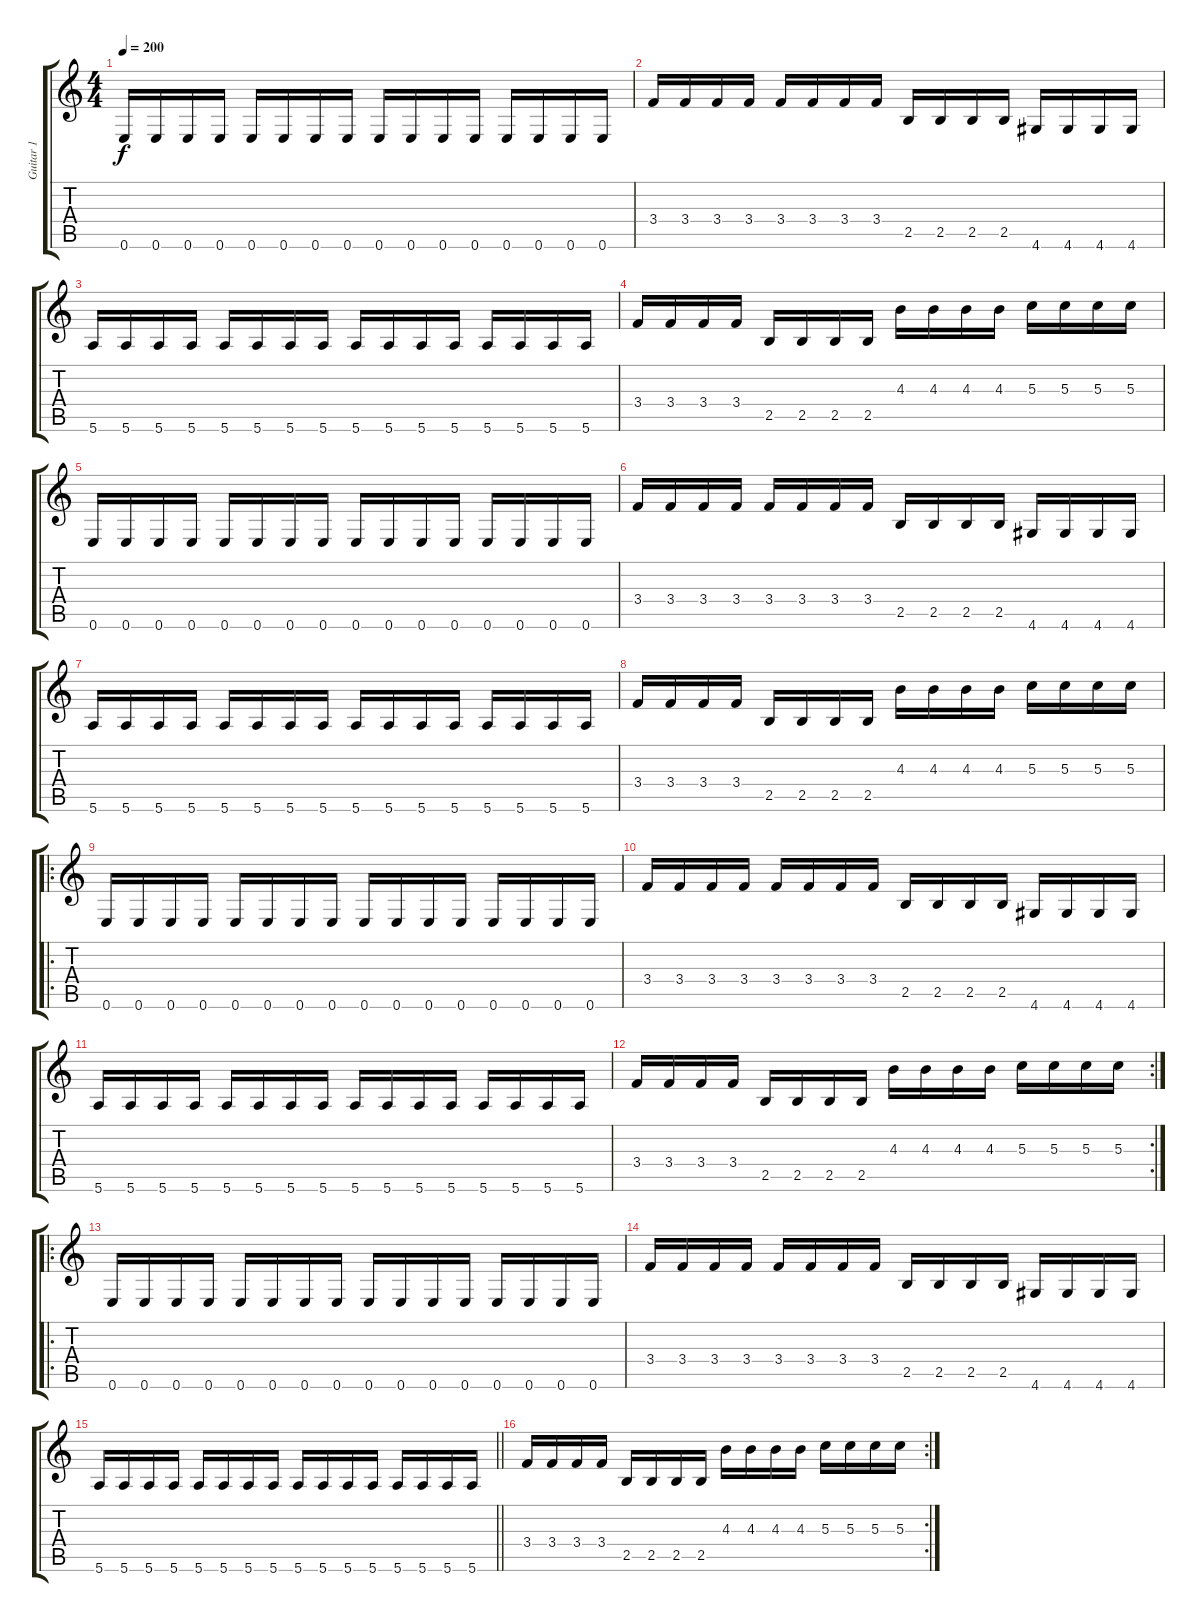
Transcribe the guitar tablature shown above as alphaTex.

\track ("Guitar 1" "Guitar 1") {instrument overdrivenguitar}
\staff {score tabs}
\tuning (E4 B3 G3 D3 A2 E2) {hide}
\ts (4 4)
\tempo 200
\clef g2
\ks c
0.6.16{dy f instrument overdrivenguitar} 0.6.16 0.6.16 0.6.16 0.6.16 0.6.16 0.6.16 0.6.16 0.6.16 0.6.16 0.6.16 0.6.16 0.6.16 0.6.16 0.6.16 0.6.16 |
3.4.16 3.4.16 3.4.16 3.4.16 3.4.16 3.4.16 3.4.16 3.4.16 2.5.16 2.5.16 2.5.16 2.5.16 4.6.16 4.6.16 4.6.16 4.6.16 |
5.6.16 5.6.16 5.6.16 5.6.16 5.6.16 5.6.16 5.6.16 5.6.16 5.6.16 5.6.16 5.6.16 5.6.16 5.6.16 5.6.16 5.6.16 5.6.16 |
3.4.16 3.4.16 3.4.16 3.4.16 2.5.16 2.5.16 2.5.16 2.5.16 4.3.16 4.3.16 4.3.16 4.3.16 5.3.16 5.3.16 5.3.16 5.3.16 |
0.6.16 0.6.16 0.6.16 0.6.16 0.6.16 0.6.16 0.6.16 0.6.16 0.6.16 0.6.16 0.6.16 0.6.16 0.6.16 0.6.16 0.6.16 0.6.16 |
3.4.16 3.4.16 3.4.16 3.4.16 3.4.16 3.4.16 3.4.16 3.4.16 2.5.16 2.5.16 2.5.16 2.5.16 4.6.16 4.6.16 4.6.16 4.6.16 |
5.6.16 5.6.16 5.6.16 5.6.16 5.6.16 5.6.16 5.6.16 5.6.16 5.6.16 5.6.16 5.6.16 5.6.16 5.6.16 5.6.16 5.6.16 5.6.16 |
3.4.16 3.4.16 3.4.16 3.4.16 2.5.16 2.5.16 2.5.16 2.5.16 4.3.16 4.3.16 4.3.16 4.3.16 5.3.16 5.3.16 5.3.16 5.3.16 |
\ro
0.6.16 0.6.16 0.6.16 0.6.16 0.6.16 0.6.16 0.6.16 0.6.16 0.6.16 0.6.16 0.6.16 0.6.16 0.6.16 0.6.16 0.6.16 0.6.16 |
3.4.16 3.4.16 3.4.16 3.4.16 3.4.16 3.4.16 3.4.16 3.4.16 2.5.16 2.5.16 2.5.16 2.5.16 4.6.16 4.6.16 4.6.16 4.6.16 |
5.6.16 5.6.16 5.6.16 5.6.16 5.6.16 5.6.16 5.6.16 5.6.16 5.6.16 5.6.16 5.6.16 5.6.16 5.6.16 5.6.16 5.6.16 5.6.16 |
\rc 2
3.4.16 3.4.16 3.4.16 3.4.16 2.5.16 2.5.16 2.5.16 2.5.16 4.3.16 4.3.16 4.3.16 4.3.16 5.3.16 5.3.16 5.3.16 5.3.16 |
\ro
0.6.16 0.6.16 0.6.16 0.6.16 0.6.16 0.6.16 0.6.16 0.6.16 0.6.16 0.6.16 0.6.16 0.6.16 0.6.16 0.6.16 0.6.16 0.6.16 |
3.4.16 3.4.16 3.4.16 3.4.16 3.4.16 3.4.16 3.4.16 3.4.16 2.5.16 2.5.16 2.5.16 2.5.16 4.6.16 4.6.16 4.6.16 4.6.16 |
\barLineRight lightlight
5.6.16 5.6.16 5.6.16 5.6.16 5.6.16 5.6.16 5.6.16 5.6.16 5.6.16 5.6.16 5.6.16 5.6.16 5.6.16 5.6.16 5.6.16 5.6.16 |
\rc 2
3.4.16 3.4.16 3.4.16 3.4.16 2.5.16 2.5.16 2.5.16 2.5.16 4.3.16 4.3.16 4.3.16 4.3.16 5.3.16 5.3.16 5.3.16 5.3.16
